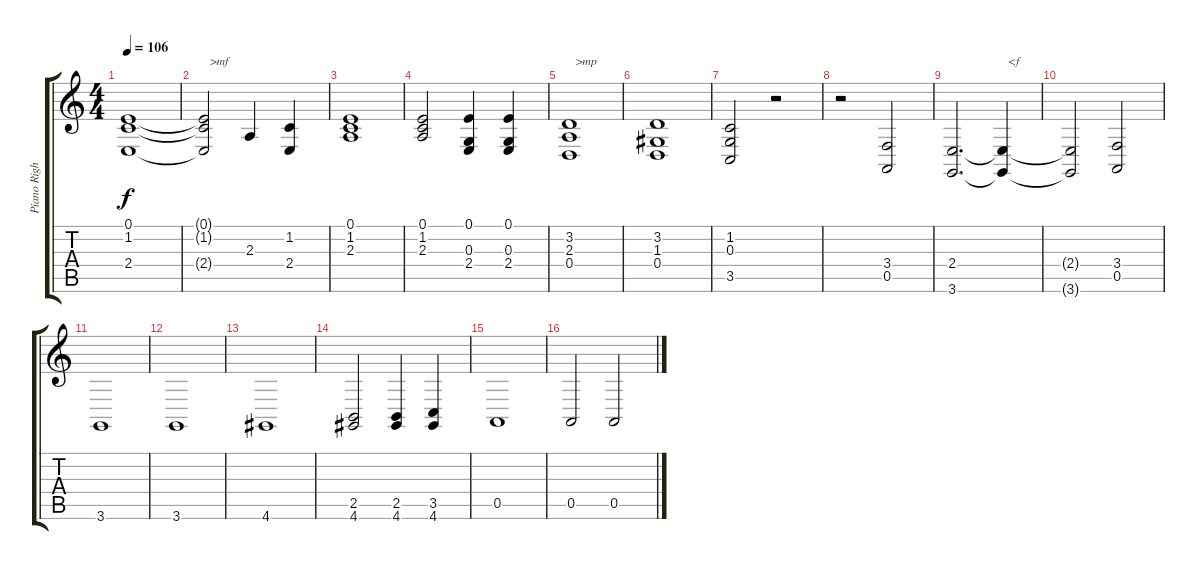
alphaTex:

\track ("Piano Right Hand" "Piano Righ") {instrument brightacousticpiano}
\staff {score tabs}
\tuning (E4 B3 G3 D3 A2 E2) {hide}
\ts (4 4)
\tempo 106
\clef g2
\ks c
(0.1 1.2 2.4).1{dy f} |
(0.1{t} 1.2{t} 2.4{t}).2{txt "  >mf" volume 12} 2.3.4 (1.2 2.4).4 |
(0.1 1.2 2.3).1 |
(0.1 1.2 2.3).2 (0.1 0.3 2.4).4 (0.1 0.3 2.4).4 |
(3.2 2.3 0.4).1{txt "  >mp" volume 11} |
(3.2 1.3 0.4).1 |
(1.2 0.3 3.5).2 r.2 |
r.2 (3.4 0.5).2 |
(2.4 3.6).2{d} (2.4{t} 3.6{t}).4{txt "  <f" volume 13} |
(2.4{t} 3.6{t}).2 (3.4 0.5).2 |
3.6.1 |
3.6.1 |
4.6.1 |
(2.5 4.6).2 (2.5 4.6).4 (3.5 4.6).4 |
0.5.1 |
0.5.2 0.5.2
